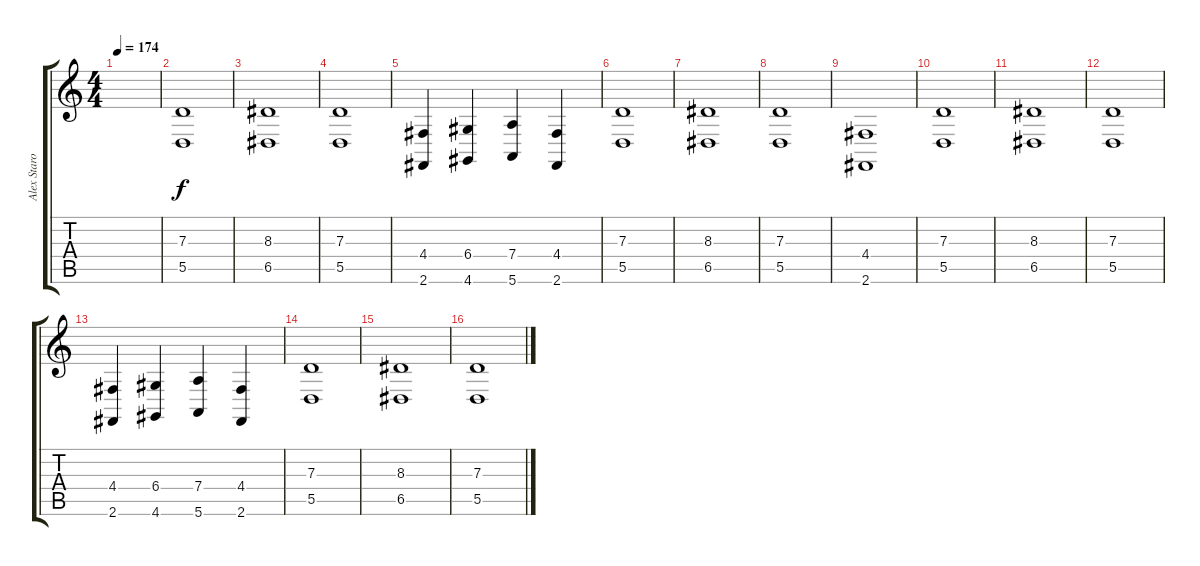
\track ("Alex Staropoli (Key 1)" "Alex Staro") {instrument churchorgan}
\staff {score tabs}
\tuning (E4 B3 G3 D3 A2 E2) {hide}
\ts (4 4)
\tempo 174
\clef g2
\ks c
|
(7.3 5.5).1 |
(8.3 6.5).1 |
(7.3 5.5).1 |
(4.4 2.6).4 (6.4 4.6).4 (7.4 5.6).4 (4.4 2.6).4 |
(7.3 5.5).1 |
(8.3 6.5).1 |
(7.3 5.5).1 |
(4.4 2.6).1 |
(7.3 5.5).1 |
(8.3 6.5).1 |
(7.3 5.5).1 |
(4.4 2.6).4 (6.4 4.6).4 (7.4 5.6).4 (4.4 2.6).4 |
(7.3 5.5).1 |
(8.3 6.5).1 |
(7.3 5.5).1
